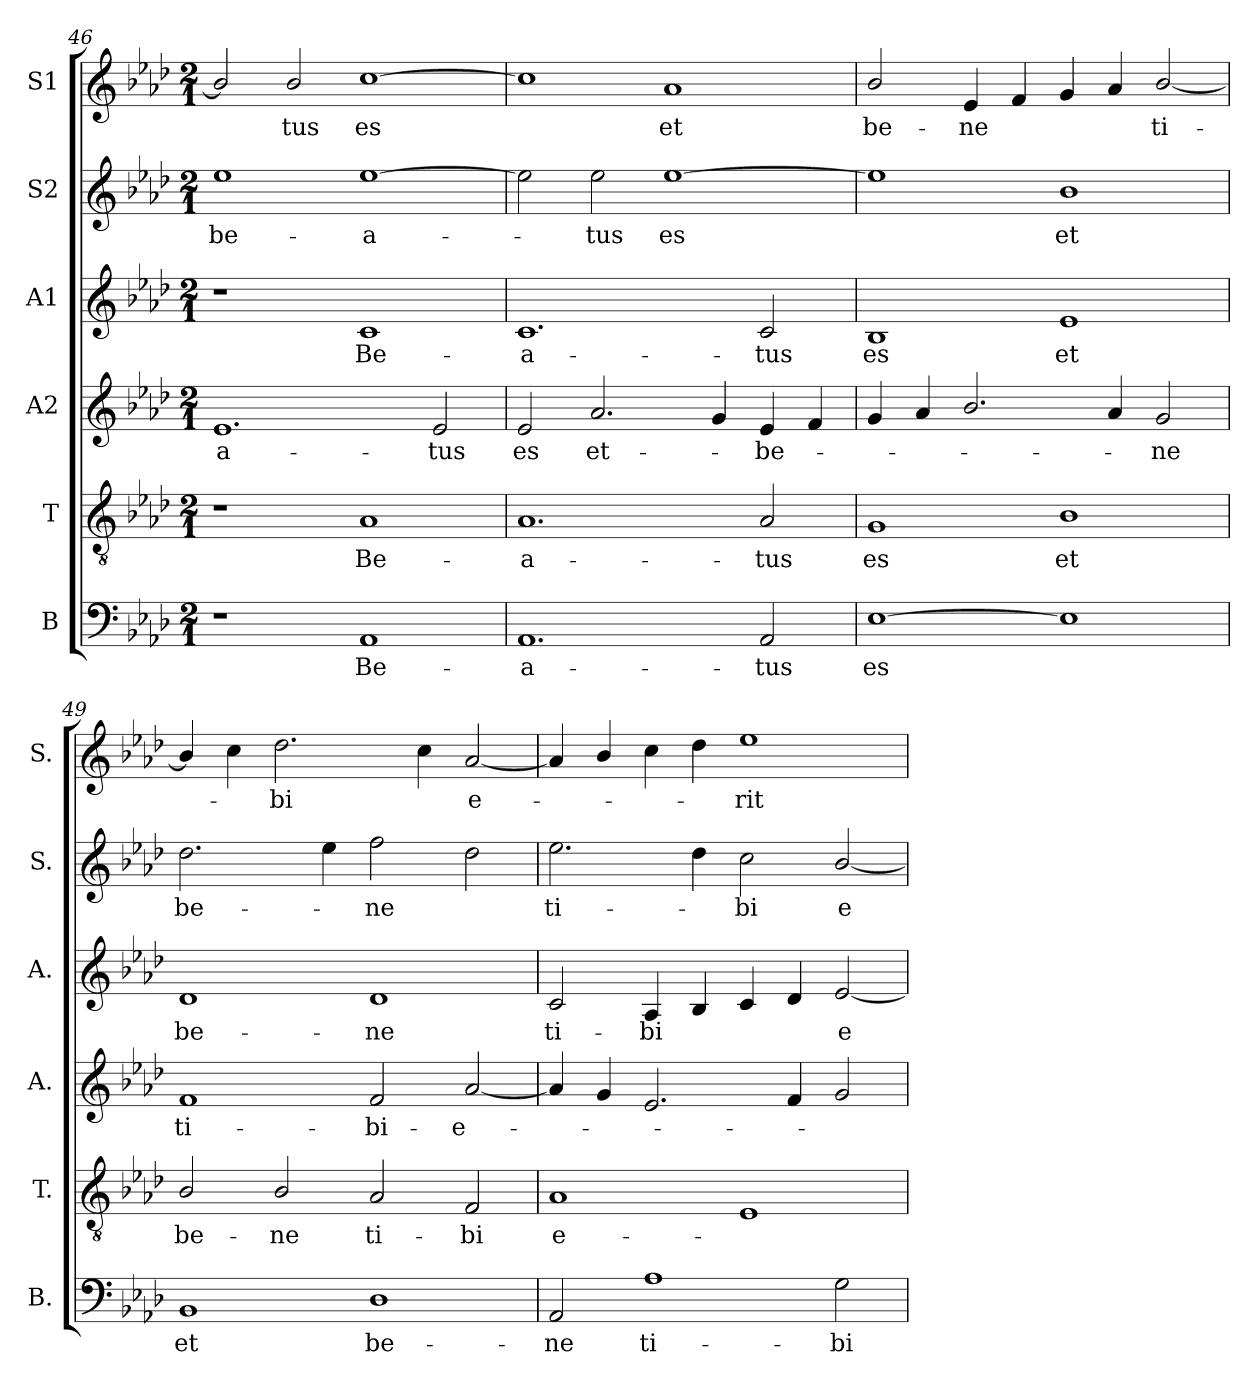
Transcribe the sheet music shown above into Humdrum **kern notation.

**kern	**text	**kern	**text	**kern	**text	**kern	**text	**kern	**text	**kern	**text
*part6	*part6	*part5	*part5	*part4	*part4	*part3	*part3	*part2	*part2	*part1	*part1
*staff6	*staff6	*staff5	*staff5	*staff4	*staff4	*staff3	*staff3	*staff2	*staff2	*staff1	*staff1
*I"B	*	*I"T	*	*I"A2	*	*I"A1	*	*I"S2	*	*I"S1	*
*I'B.	*	*I'T.	*	*I'A.	*	*I'A.	*	*I'S.	*	*I'S.	*
!!LO:PB:g=z
*clefF4	*	*clefGv2	*	*clefG2	*	*clefG2	*	*clefG2	*	*clefG2	*
*	*	*ITrd7c12	*	*	*	*	*	*	*	*	*
*k[b-e-a-d-]	*	*k[b-e-a-d-]	*	*k[b-e-a-d-]	*	*k[b-e-a-d-]	*	*k[b-e-a-d-]	*	*k[b-e-a-d-]	*
*A-:	*	*A-:	*	*A-:	*	*A-:	*	*A-:	*	*A-:	*
*M2/1	*	*M2/1	*	*M2/1	*	*M2/1	*	*M2/1	*	*M2/1	*
=46	=46	=46	=46	=46	=46	=46	=46	=46	=46	=46	=46
!	!	!	!	!	!LO:LY:b:color=#000000	!	!	!	!	!	!
!	!	!	!	!	!	!	!	!	!LO:LY:b:color=#000000	!	!
1r	.	1r	.	1.e-i	-a-	1r	.	1ee-i	be-	2b-i/]	.
!	!	!	!	!	!	!	!	!	!	!	!LO:LY:b:color=#000000
.	.	.	.	.	.	.	.	.	.	2b-i/	-tus
!	!LO:LY:b:color=#000000	!	!	!	!	!	!	!	!	!	!
!	!	!	!LO:LY:b:color=#000000	!	!	!	!	!	!	!	!
!	!	!	!	!	!	!	!LO:LY:b:color=#000000	!	!	!	!
!	!	!	!	!	!	!	!	!	!LO:LY:b:color=#000000	!	!
!	!	!	!	!	!	!	!	!	!	!	!LO:LY:b:color=#000000
1AA-i	Be-	1AA-i	Be-	.	.	1ci	Be-	[1ee-i	-a-	[1cci	es
!	!	!	!	!	!LO:LY:b:color=#000000	!	!	!	!	!	!
.	.	.	.	2e-i/	-tus	.	.	.	.	.	.
=47	=47	=47	=47	=47	=47	=47	=47	=47	=47	=47	=47
!	!LO:LY:b:color=#000000	!	!	!	!	!	!	!	!	!	!
!	!	!	!LO:LY:b:color=#000000	!	!	!	!	!	!	!	!
!	!	!	!	!	!LO:LY:b:color=#000000	!	!	!	!	!	!
!	!	!	!	!	!	!	!LO:LY:b:color=#000000	!	!	!	!
1.AA-i	-a-	1.AA-i	-a-	2e-i/	es	1.ci	-a-	2ee-i\]	.	1cci]	.
!	!	!	!	!	!LO:LY:b:color=#000000	!	!	!	!	!	!
!	!	!	!	!	!	!	!	!	!LO:LY:b:color=#000000	!	!
.	.	.	.	2.a-i/	et-	.	.	2ee-i\	-tus	.	.
!	!	!	!	!	!	!	!	!	!LO:LY:b:color=#000000	!	!
!	!	!	!	!	!	!	!	!	!	!	!LO:LY:b:color=#000000
.	.	.	.	.	.	.	.	[1ee-i	es	1a-i	et
.	.	.	.	4gi/	.	.	.	.	.	.	.
!	!LO:LY:b:color=#000000	!	!	!	!	!	!	!	!	!	!
!	!	!	!LO:LY:b:color=#000000	!	!	!	!	!	!	!	!
!	!	!	!	!	!LO:LY:b:color=#000000	!	!	!	!	!	!
!	!	!	!	!	!	!	!LO:LY:b:color=#000000	!	!	!	!
2AA-i/	-tus	2AA-i/	-tus	4e-i/	-be-	2ci/	-tus	.	.	.	.
.	.	.	.	4fi/	.	.	.	.	.	.	.
=48	=48	=48	=48	=48	=48	=48	=48	=48	=48	=48	=48
!	!LO:LY:b:color=#000000	!	!	!	!	!	!	!	!	!	!
!	!	!	!LO:LY:b:color=#000000	!	!	!	!	!	!	!	!
!	!	!	!	!	!	!	!LO:LY:b:color=#000000	!	!	!	!
!	!	!	!	!	!	!	!	!	!	!	!LO:LY:b:color=#000000
[1E-i	es	1GGi	es	4gi/	.	1B-i	es	1ee-i]	.	2b-i/	be-
.	.	.	.	4a-i/	.	.	.	.	.	.	.
!	!	!	!	!	!	!	!	!	!	!	!LO:LY:b:color=#000000
.	.	.	.	2.b-i/	.	.	.	.	.	4e-i/	-ne
.	.	.	.	.	.	.	.	.	.	4fi/	.
!	!	!	!LO:LY:b:color=#000000	!	!	!	!	!	!	!	!
!	!	!	!	!	!	!	!LO:LY:b:color=#000000	!	!	!	!
!	!	!	!	!	!	!	!	!	!LO:LY:b:color=#000000	!	!
1E-i]	.	1BB-i	et	.	.	1e-i	et	1b-i	et	4gi/	.
.	.	.	.	4a-i/	.	.	.	.	.	4a-i/	.
!	!	!	!	!	!LO:LY:b:color=#000000	!	!	!	!	!	!
!	!	!	!	!	!	!	!	!	!	!	!LO:LY:b:color=#000000
.	.	.	.	2gi/	-ne	.	.	.	.	[2b-i/	ti-
=49	=49	=49	=49	=49	=49	=49	=49	=49	=49	=49	=49
!	!LO:LY:b:color=#000000	!	!	!	!	!	!	!	!	!	!
!	!	!	!LO:LY:b:color=#000000	!	!	!	!	!	!	!	!
!	!	!	!	!	!LO:LY:b:color=#000000	!	!	!	!	!	!
!	!	!	!	!	!	!	!LO:LY:b:color=#000000	!	!	!	!
!	!	!	!	!	!	!	!	!	!LO:LY:b:color=#000000	!	!
1BB-i	et	2BB-i/	be-	1fi	ti-	1d-i	be-	2.dd-i\	be-	4b-i/]	.
.	.	.	.	.	.	.	.	.	.	4cci\	.
!	!	!	!LO:LY:b:color=#000000	!	!	!	!	!	!	!	!
!	!	!	!	!	!	!	!	!	!	!	!LO:LY:b:color=#000000
.	.	2BB-i/	-ne	.	.	.	.	.	.	2.dd-i\	-bi
.	.	.	.	.	.	.	.	4ee-i\	.	.	.
!	!LO:LY:b:color=#000000	!	!	!	!	!	!	!	!	!	!
!	!	!	!LO:LY:b:color=#000000	!	!	!	!	!	!	!	!
!	!	!	!	!	!LO:LY:b:color=#000000	!	!	!	!	!	!
!	!	!	!	!	!	!	!LO:LY:b:color=#000000	!	!	!	!
!	!	!	!	!	!	!	!	!	!LO:LY:b:color=#000000	!	!
1D-i	be-	2AA-i/	ti-	2fi/	-bi-	1d-i	-ne	2ffi\	-ne	.	.
.	.	.	.	.	.	.	.	.	.	4cci\	.
!	!	!	!LO:LY:b:color=#000000	!	!	!	!	!	!	!	!
!	!	!	!	!	!LO:LY:b:color=#000000	!	!	!	!	!	!
!	!	!	!	!	!	!	!	!	!	!	!LO:LY:b:color=#000000
.	.	2FFi/	-bi	[2a-i/	-e-	.	.	2dd-i\	.	[2a-i/	e-
=50	=50	=50	=50	=50	=50	=50	=50	=50	=50	=50	=50
!	!LO:LY:b:color=#000000	!	!	!	!	!	!	!	!	!	!
!	!	!	!LO:LY:b:color=#000000	!	!	!	!	!	!	!	!
!	!	!	!	!	!	!	!LO:LY:b:color=#000000	!	!	!	!
!	!	!	!	!	!	!	!	!	!LO:LY:b:color=#000000	!	!
2AA-i/	-ne	1AA-i	e-	4a-i/]	.	2ci/	ti-	2.ee-i\	ti-	4a-i/]	.
.	.	.	.	4gi/	.	.	.	.	.	4b-i/	.
!	!LO:LY:b:color=#000000	!	!	!	!	!	!	!	!	!	!
!	!	!	!	!	!	!	!LO:LY:b:color=#000000	!	!	!	!
1A-i	ti-	.	.	2.e-i/	.	4A-i/	-bi	.	.	4cci\	.
.	.	.	.	.	.	4B-i/	.	4dd-i\	.	4dd-i\	.
!	!	!	!	!	!	!	!	!	!LO:LY:b:color=#000000	!	!
!	!	!	!	!	!	!	!	!	!	!	!LO:LY:b:color=#000000
.	.	1EE-i	.	.	.	4ci/	.	2cci\	-bi	1ee-i	-rit
.	.	.	.	4fi/	.	4d-i/	.	.	.	.	.
!	!LO:LY:b:color=#000000	!	!	!	!	!	!	!	!	!	!
!	!	!	!	!	!	!	!LO:LY:b:color=#000000	!	!	!	!
!	!	!	!	!	!	!	!	!	!LO:LY:b:color=#000000	!	!
2Gi\	-bi	.	.	2gi/	.	[2e-i/	e-	[2b-i/	e-	.	.
=	=	=	=	=	=	=	=	=	=	=	=
*-	*-	*-	*-	*-	*-	*-	*-	*-	*-	*-	*-
